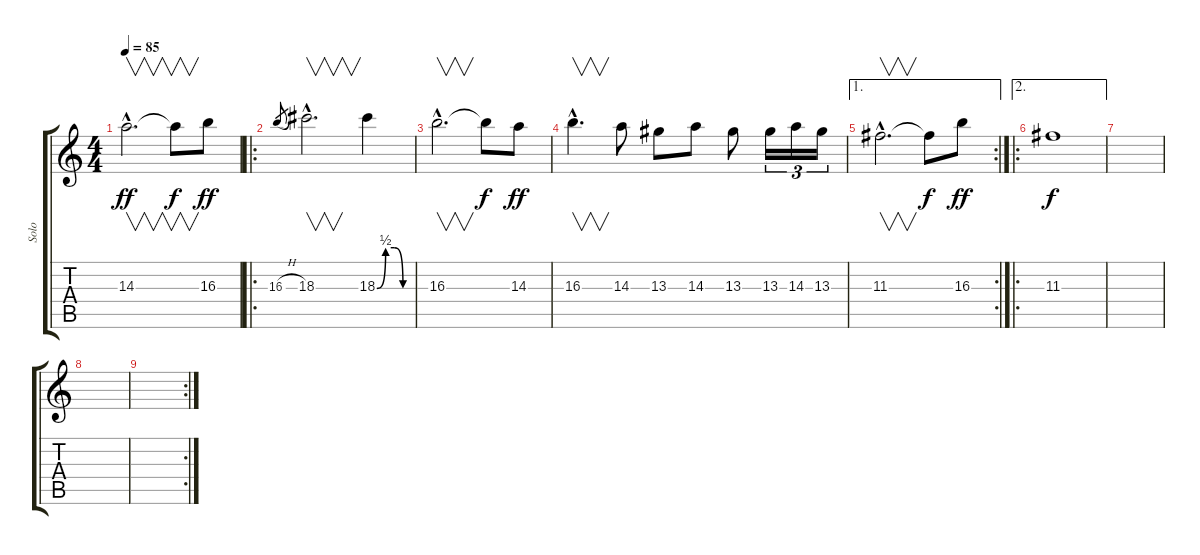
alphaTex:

\track ("Solo" "Solo") {instrument distortionguitar}
\staff {score tabs}
\tuning (E4 B3 G3 D3 A2 D2) {hide}
\ts (4 4)
\tempo 85
\clef g2
\ks c
14.3{hac}.2{v d dy ff} 14.3{t}.8{v dy f} 16.3.8{dy ff} |
\ro
16.3{h}.8{gr} 18.3{hac}.2{v d} 18.3{be (custom 0 0 15 2 30 2 45 0 60 0)}.4 |
16.3{hac}.2{v d} 16.3{t}.8{dy f} 14.3.8{dy ff} |
16.3{hac}.4{v d} 14.3.8 13.3.8 14.3.8 13.3.8 13.3.16{tu (3 2)} 14.3.16{tu (3 2)} 13.3.16{tu (3 2)} |
\ae 1
\rc 2
11.3{hac}.2{v d} 11.3{t}.8{dy f} 16.3.8{dy ff} |
\ae 2
\ro
11.3.1{dy f volume 0} |
|
|
\rc 2
